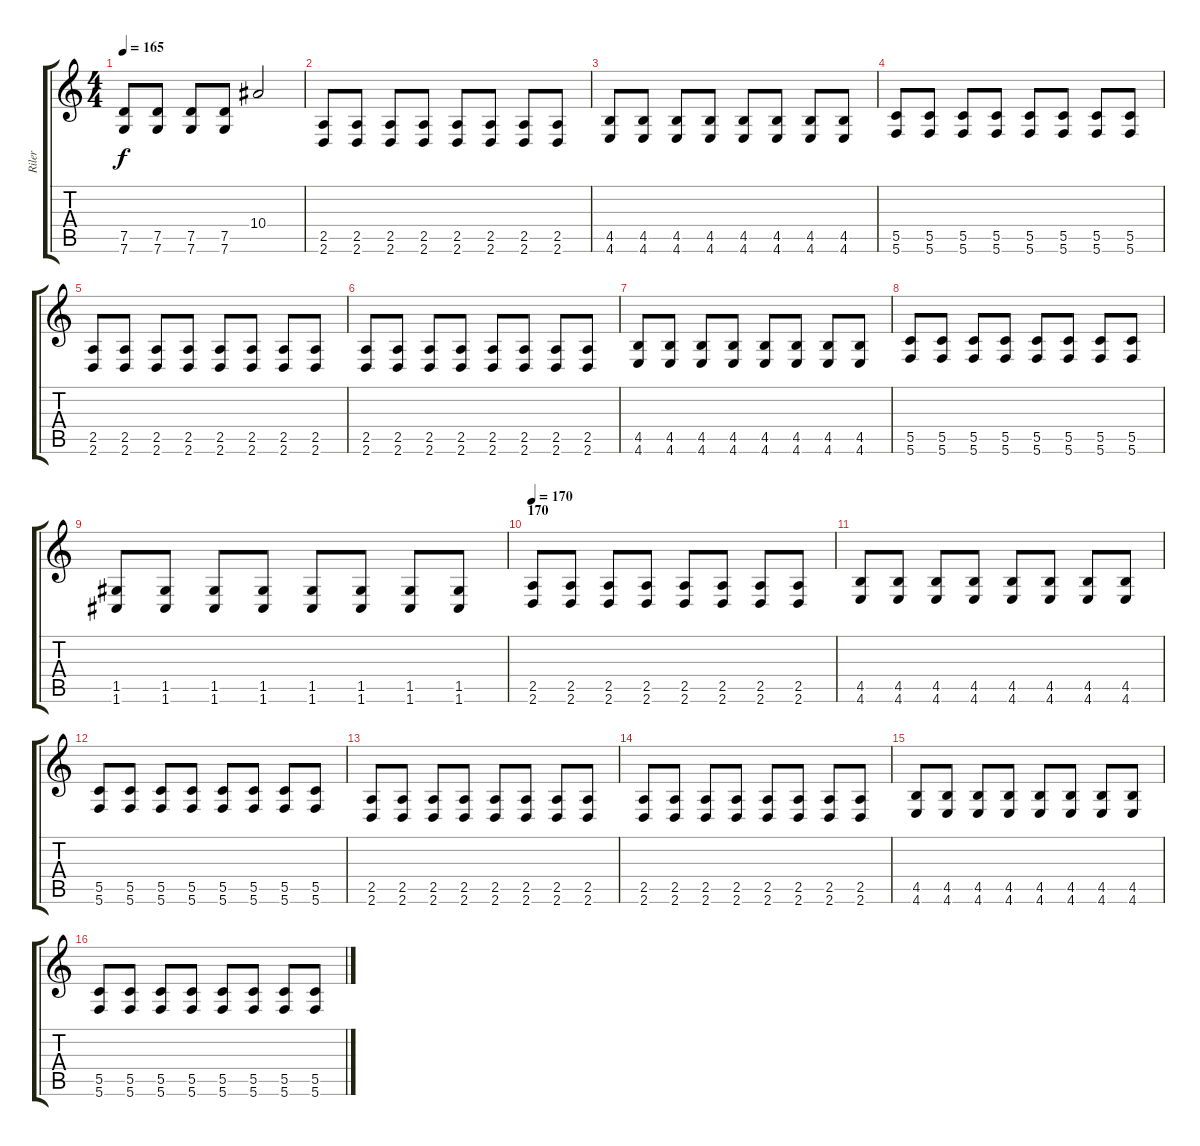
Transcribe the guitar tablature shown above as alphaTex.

\track ("Riler" "Riler") {instrument distortionguitar}
\staff {score tabs}
\tuning (D4 A3 F3 C3 G2 C2) {hide}
\ts (4 4)
\tempo 165
\clef g2
\ks c
(7.5 7.6).8{dy f} (7.5 7.6).8 (7.5 7.6).8 (7.5 7.6).8 10.4.2 |
(2.5 2.6).8 (2.5 2.6).8 (2.5 2.6).8 (2.5 2.6).8 (2.5 2.6).8 (2.5 2.6).8 (2.5 2.6).8 (2.5 2.6).8 |
(4.5 4.6).8 (4.5 4.6).8 (4.5 4.6).8 (4.5 4.6).8 (4.5 4.6).8 (4.5 4.6).8 (4.5 4.6).8 (4.5 4.6).8 |
(5.5 5.6).8 (5.5 5.6).8 (5.5 5.6).8 (5.5 5.6).8 (5.5 5.6).8 (5.5 5.6).8 (5.5 5.6).8 (5.5 5.6).8 |
(2.5 2.6).8 (2.5 2.6).8 (2.5 2.6).8 (2.5 2.6).8 (2.5 2.6).8 (2.5 2.6).8 (2.5 2.6).8 (2.5 2.6).8 |
(2.5 2.6).8 (2.5 2.6).8 (2.5 2.6).8 (2.5 2.6).8 (2.5 2.6).8 (2.5 2.6).8 (2.5 2.6).8 (2.5 2.6).8 |
(4.5 4.6).8 (4.5 4.6).8 (4.5 4.6).8 (4.5 4.6).8 (4.5 4.6).8 (4.5 4.6).8 (4.5 4.6).8 (4.5 4.6).8 |
(5.5 5.6).8 (5.5 5.6).8 (5.5 5.6).8 (5.5 5.6).8 (5.5 5.6).8 (5.5 5.6).8 (5.5 5.6).8 (5.5 5.6).8 |
(1.5 1.6).8 (1.5 1.6).8 (1.5 1.6).8 (1.5 1.6).8 (1.5 1.6).8 (1.5 1.6).8 (1.5 1.6).8 (1.5 1.6).8 |
\section ("" "170")
\tempo 170
(2.5 2.6).8 (2.5 2.6).8 (2.5 2.6).8 (2.5 2.6).8 (2.5 2.6).8 (2.5 2.6).8 (2.5 2.6).8 (2.5 2.6).8 |
(4.5 4.6).8 (4.5 4.6).8 (4.5 4.6).8 (4.5 4.6).8 (4.5 4.6).8 (4.5 4.6).8 (4.5 4.6).8 (4.5 4.6).8 |
(5.5 5.6).8 (5.5 5.6).8 (5.5 5.6).8 (5.5 5.6).8 (5.5 5.6).8 (5.5 5.6).8 (5.5 5.6).8 (5.5 5.6).8 |
(2.5 2.6).8 (2.5 2.6).8 (2.5 2.6).8 (2.5 2.6).8 (2.5 2.6).8 (2.5 2.6).8 (2.5 2.6).8 (2.5 2.6).8 |
(2.5 2.6).8 (2.5 2.6).8 (2.5 2.6).8 (2.5 2.6).8 (2.5 2.6).8 (2.5 2.6).8 (2.5 2.6).8 (2.5 2.6).8 |
(4.5 4.6).8 (4.5 4.6).8 (4.5 4.6).8 (4.5 4.6).8 (4.5 4.6).8 (4.5 4.6).8 (4.5 4.6).8 (4.5 4.6).8 |
(5.5 5.6).8 (5.5 5.6).8 (5.5 5.6).8 (5.5 5.6).8 (5.5 5.6).8 (5.5 5.6).8 (5.5 5.6).8 (5.5 5.6).8
